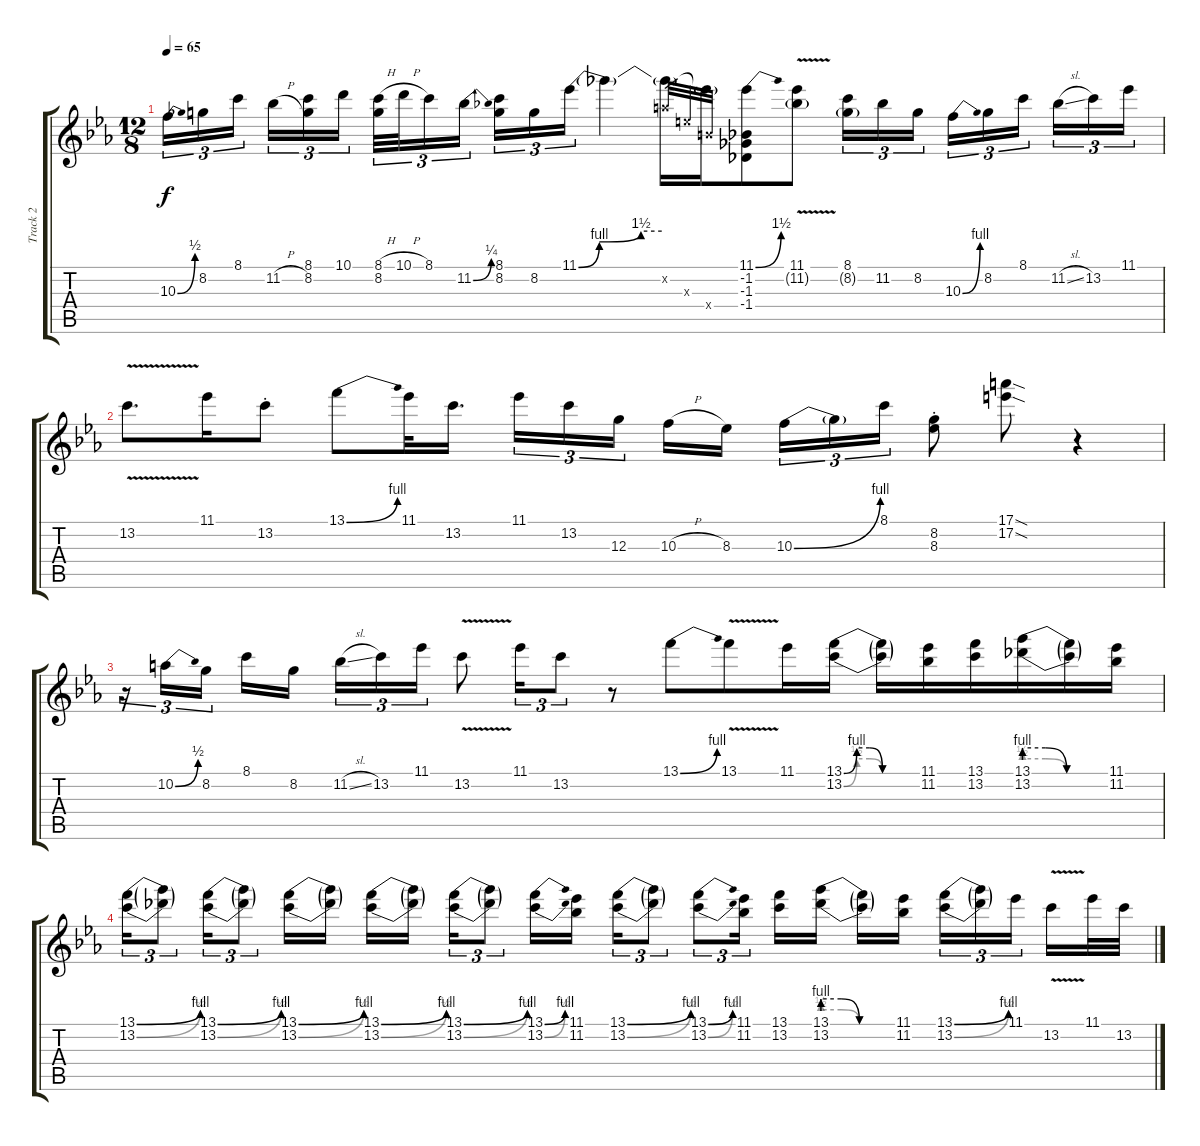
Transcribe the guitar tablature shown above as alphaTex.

\track ("Track 2" "Track 2") {instrument electricguitarjazz}
\staff {score tabs}
\tuning (E4 B3 G3 D3 A2 E2) {hide}
\ts (12 8)
\tempo 65
\clef g2
\ks cminor
10.3{be (bend 0 0 60 2)}.16{tu (3 2) dy f} 8.2.16{tu (3 2)} 8.1.16{tu (3 2) beam splitsecondary} 11.2{h}.16{tu (3 2)} (8.1 8.2).16{tu (3 2)} 10.1.16{tu (3 2) beam splitsecondary} (8.1{h} 8.2).32{tu (3 2)} 10.1{h}.32{tu (3 2)} 8.1.16{tu (3 2)} 11.2{be (bend 0 0 60 1)}.16{tu (3 2)} (8.1 8.2).16{tu (3 2)} 8.2.16{tu (3 2)} 11.1{be (custom 0 0 15 4 45 6 60 6)}.16{tu (3 2)} 11.1{t}.4 11.1{t}.16 11.1{t}.16 10.2{x}.32{gr} 9.3{x}.32{gr} 9.4{x}.32{gr} (11.1{be (bend 0 0 60 6)} -1.2 -1.3 -1.4).8 (11.1{v} 11.2{g}).8 (8.1 8.2{g}).16{tu (3 2)} 11.2.16{tu (3 2)} 8.2.16{tu (3 2) beam splitsecondary} 10.3{be (bend 0 0 60 4)}.16{tu (3 2)} 8.2.16{tu (3 2)} 8.1.16{tu (3 2) beam splitsecondary} 11.2{sl}.16{tu (3 2)} 13.2.16{tu (3 2)} 11.1.16{tu (3 2)} |
13.2{v}.8{d} 11.1.16 13.2{st}.8 13.1{be (bend 0 0 60 4)}.8 11.1.32 13.2.16{d beam splitsecondary} 11.1.16{tu (3 2)} 13.2.16{tu (3 2)} 12.3.16{tu (3 2)} 10.3{h}.16 8.3.16{beam splitsecondary} 10.3{be (bend 0 0 60 4)}.16{tu (3 2)} 10.3{t}.16{tu (3 2)} 8.1.16{tu (3 2)} (8.2{st} 8.3{st}).8 (17.1{sod} 17.2{sod}).8 r.4 |
r.16{tu (3 2)} 10.2{be (bend 0 0 60 2)}.16{tu (3 2)} 8.2.16{tu (3 2) beam splitsecondary} 8.1.16 8.2.16{beam splitsecondary} 11.2{sl}.16{tu (3 2)} 13.2.16{tu (3 2)} 11.1.16{tu (3 2)} 13.2{v}.8 11.1.16{tu (3 2)} 13.2.8{tu (3 2)} r.8 13.1{be (bend 0 0 60 4)}.8 13.1{v}.8 11.1.16 (13.1{be (custom 0 0 10 4 20 4 30 0 60 0)} 13.2{be (custom 0 0 10 2 20 2 30 0 60 0)}).16 (13.1{t} 13.2{t}).16 (11.1 11.2).16 (13.1 13.2).16 (13.1{be (custom 0 4 15 4 30 0 60 0)} 13.2{be (custom 0 2 15 2 30 0 60 0)}).16 (13.1{t} 13.2{t}).16 (11.1 11.2).16 |
(13.1{be (bend 0 0 60 4)} 13.2{be (bend 0 0 60 2)}).16{tu (3 2)} (13.1{t} 13.2{t}).8{tu (3 2)} (13.1{be (bend 0 0 60 4)} 13.2{be (bend 0 0 60 2)}).16{tu (3 2)} (13.1{t} 13.2{t}).8{tu (3 2)} (13.1{be (bend 0 0 60 4)} 13.2{be (bend 0 0 60 2)}).16 (13.1{t} 13.2{t}).16 (13.1{be (bend 0 0 60 4)} 13.2{be (bend 0 0 60 2)}).16 (13.1{t} 13.2{t}).16{beam splitsecondary} (13.1{be (bend 0 0 60 4)} 13.2{be (bend 0 0 60 2)}).16{tu (3 2)} (13.1{t} 13.2{t}).8{tu (3 2)} (13.1{be (bend 0 0 60 4)} 13.2{be (bend 0 0 60 2)}).16 (11.1 11.2).16 (13.1{be (bend 0 0 60 4)} 13.2{be (bend 0 0 60 2)}).16{tu (3 2)} (13.1{t} 13.2{t}).8{tu (3 2)} (13.1{be (bend 0 0 60 4)} 13.2{be (bend 0 0 60 2)}).8{tu (3 2)} (11.1 11.2).16{tu (3 2) beam splitsecondary} (13.1 13.2).16 (13.1{be (custom 0 4 15 4 30 0 60 0)} 13.2{be (custom 0 2 15 2 30 0 60 0)}).16 (13.1{t} 13.2{t}).16 (11.1 11.2).16{beam splitsecondary} (13.1{be (bend 0 0 60 4)} 13.2{be (bend 0 0 60 2)}).16{tu (3 2)} (13.1{t} 13.2{t}).16{tu (3 2)} 11.1.16{tu (3 2) beam splitsecondary} 13.2{v}.16 11.1.32 13.2{sl}.32
